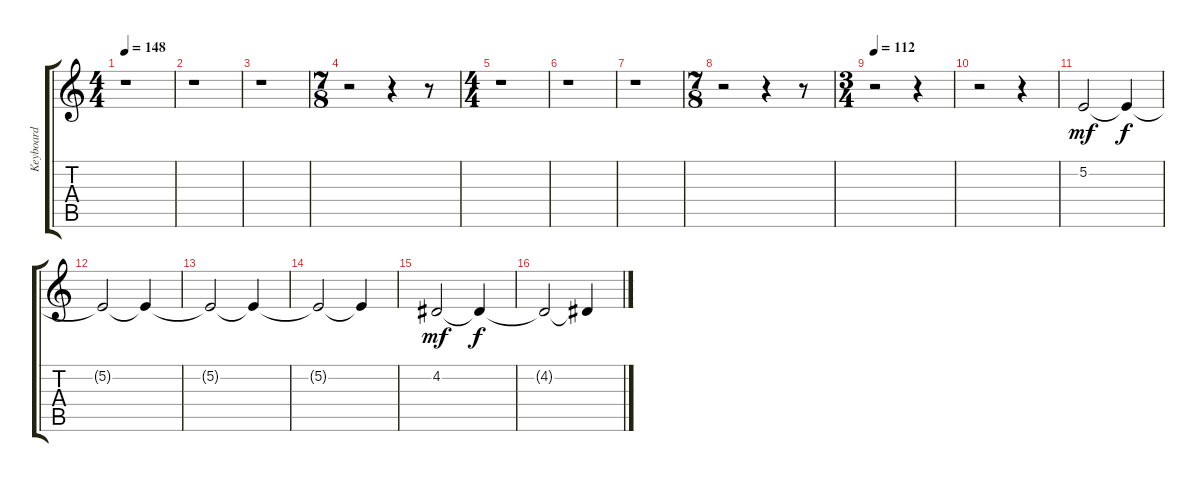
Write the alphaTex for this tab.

\track ("Keyboard" "Keyboard") {instrument electricgrandpiano}
\staff {score tabs}
\tuning (E4 B3 G3 D3 A2 E2) {hide}
\ts (4 4)
\tempo 148
\clef g2
\ks c
r.1{dy f} |
r.1 |
r.1 |
\ts (7 8)
r.2 r.4 r.8 |
\ts (4 4)
r.1 |
r.1 |
r.1 |
\ts (7 8)
r.2 r.4 r.8 |
\ts (3 4)
\tempo 112
r.2 r.4 |
r.2 r.4 |
5.2.2{dy mf volume 10 instrument stringensemble1} 5.2{t}.4{dy f} |
5.2{t}.2 5.2{t}.4 |
5.2{t}.2 5.2{t}.4 |
5.2{t}.2 5.2{t}.4 |
4.2.2{dy mf} 4.2{t}.4{dy f} |
4.2{t}.2 4.2{t}.4
